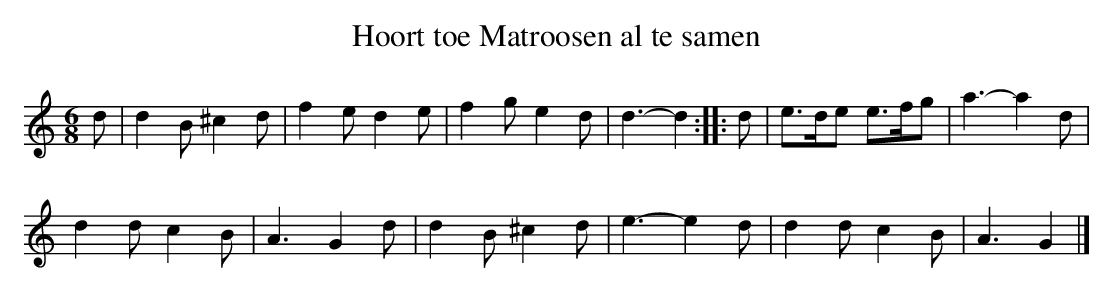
X:1
T:Hoort toe Matroosen al te samen
M:6/8
K:Gmix
d|d2B^c2d|f2ed2e|f2ge2d|d3-d2:||:d|e>de e>fg|a3-a2d|
d2dc2B|A3G2d|d2B^c2d|e3-e2d|d2dc2B|A3G2|]
